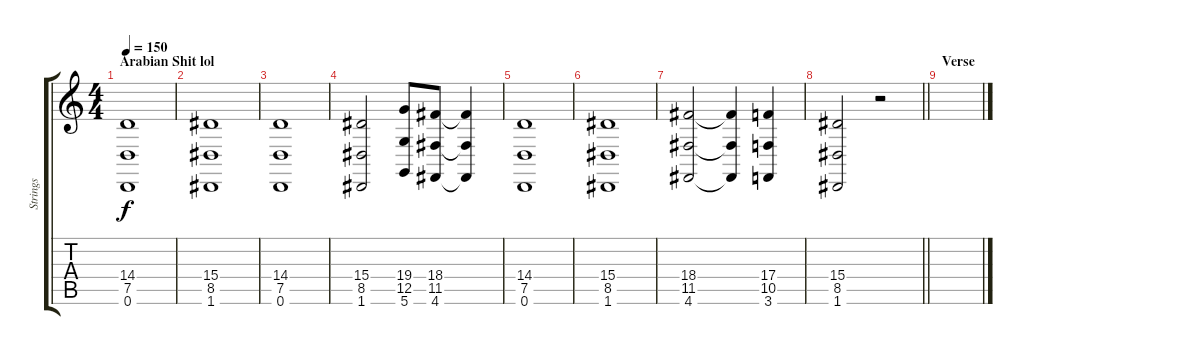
\track ("Strings" "Strings") {instrument stringensemble1}
\staff {score tabs}
\tuning (D4 A3 F3 C3 G2 D2) {hide}
\ts (4 4)
\section ("" "Arabian Shit lol")
\tempo 150
\clef g2
\ks c
(14.4 7.5 0.6).1{dy f} |
(15.4 8.5 1.6).1 |
(14.4 7.5 0.6).1 |
(15.4 8.5 1.6).2 (19.4 12.5 5.6).8 (18.4 11.5 4.6).8 (18.4{t} 11.5{t} 4.6{t}).4 |
(14.4 7.5 0.6).1 |
(15.4 8.5 1.6).1 |
(18.4 11.5 4.6).2 (18.4{t} 11.5{t} 4.6{t}).4 (17.4 10.5 3.6).4 |
\barLineRight lightlight
(15.4 8.5 1.6).2 r.2 |
\section ("" "Verse")
